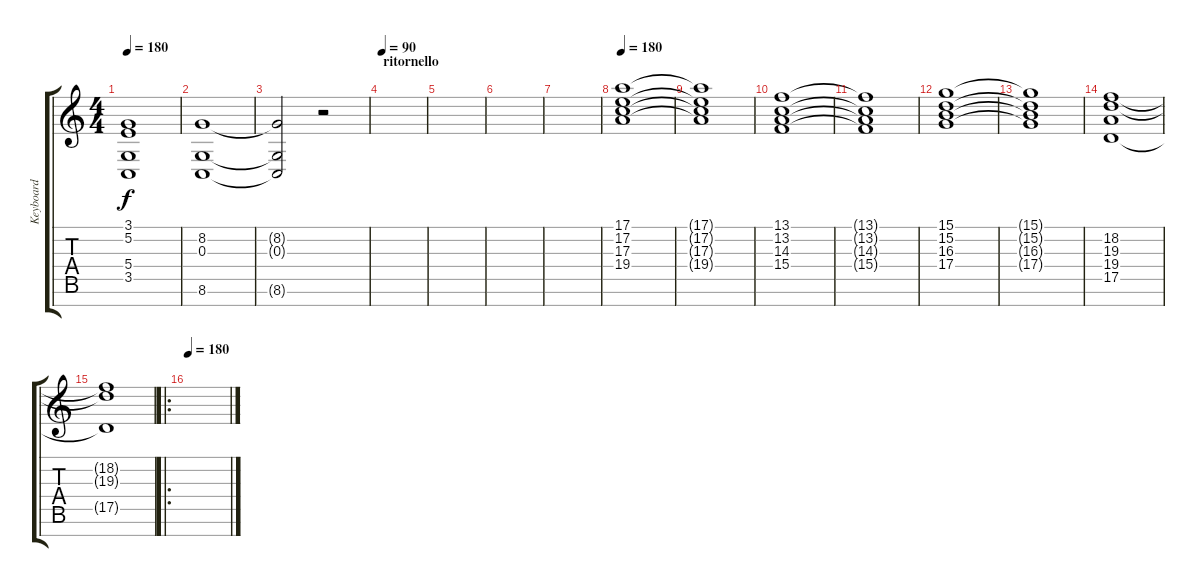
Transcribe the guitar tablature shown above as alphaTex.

\track ("Keyboard" "Keyboard") {instrument stringensemble2}
\staff {score tabs}
\tuning (E4 B3 G3 D3 A2 E2 B1) {hide}
\ts (4 4)
\tempo 180
\clef g2
\ks aminor
(3.1 5.2 5.4 3.5).1{dy f} |
(8.2 0.3 8.6).1 |
(8.2{t} 0.3{t} 8.6{t}).2 r.2 |
\section ("" "ritornello")
\tempo 90
|
|
|
|
\tempo 180
(17.1 17.2 17.3 19.4).1 |
(17.1{t} 17.2{t} 17.3{t} 19.4{t}).1 |
(13.1 13.2 14.3 15.4).1 |
(13.1{t} 13.2{t} 14.3{t} 15.4{t}).1 |
(15.1 15.2 16.3 17.4).1 |
(15.1{t} 15.2{t} 16.3{t} 17.4{t}).1 |
(18.2 19.3 19.4 17.5).1 |
(18.2{t} 19.3{t} 17.5{t}).1 |
\ro
\tempo 180
